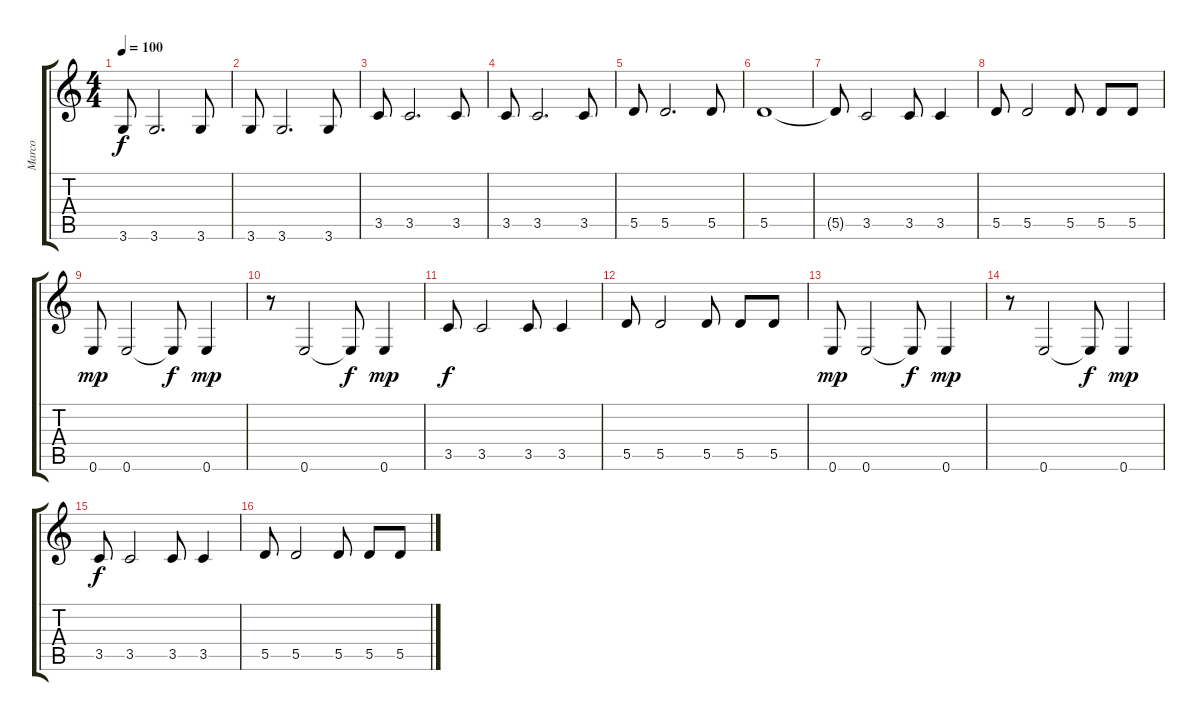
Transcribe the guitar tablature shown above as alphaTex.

\track ("Marco" "Marco") {instrument electricbassfinger}
\staff {score tabs}
\tuning (E4 B3 G3 D3 A2 E2) {hide}
\ts (4 4)
\tempo 100
\clef g2
\ks c
3.6.8{dy f} 3.6.2{d} 3.6.8 |
3.6.8 3.6.2{d} 3.6.8 |
3.5.8 3.5.2{d} 3.5.8 |
3.5.8 3.5.2{d} 3.5.8 |
5.5.8 5.5.2{d} 5.5.8 |
5.5.1 |
5.5{t}.8 3.5.2 3.5.8 3.5.4 |
5.5.8 5.5.2 5.5.8 5.5.8 5.5.8 |
0.6.8{dy mp volume 16} 0.6.2 0.6{t}.8{dy f} 0.6.4{dy mp} |
r.8 0.6.2 0.6{t}.8{dy f} 0.6.4{dy mp} |
3.5.8{dy f} 3.5.2 3.5.8 3.5.4 |
5.5.8 5.5.2 5.5.8 5.5.8 5.5.8 |
0.6.8{dy mp} 0.6.2 0.6{t}.8{dy f} 0.6.4{dy mp} |
r.8 0.6.2 0.6{t}.8{dy f} 0.6.4{dy mp} |
3.5.8{dy f} 3.5.2 3.5.8 3.5.4 |
5.5.8 5.5.2 5.5.8 5.5.8 5.5.8
